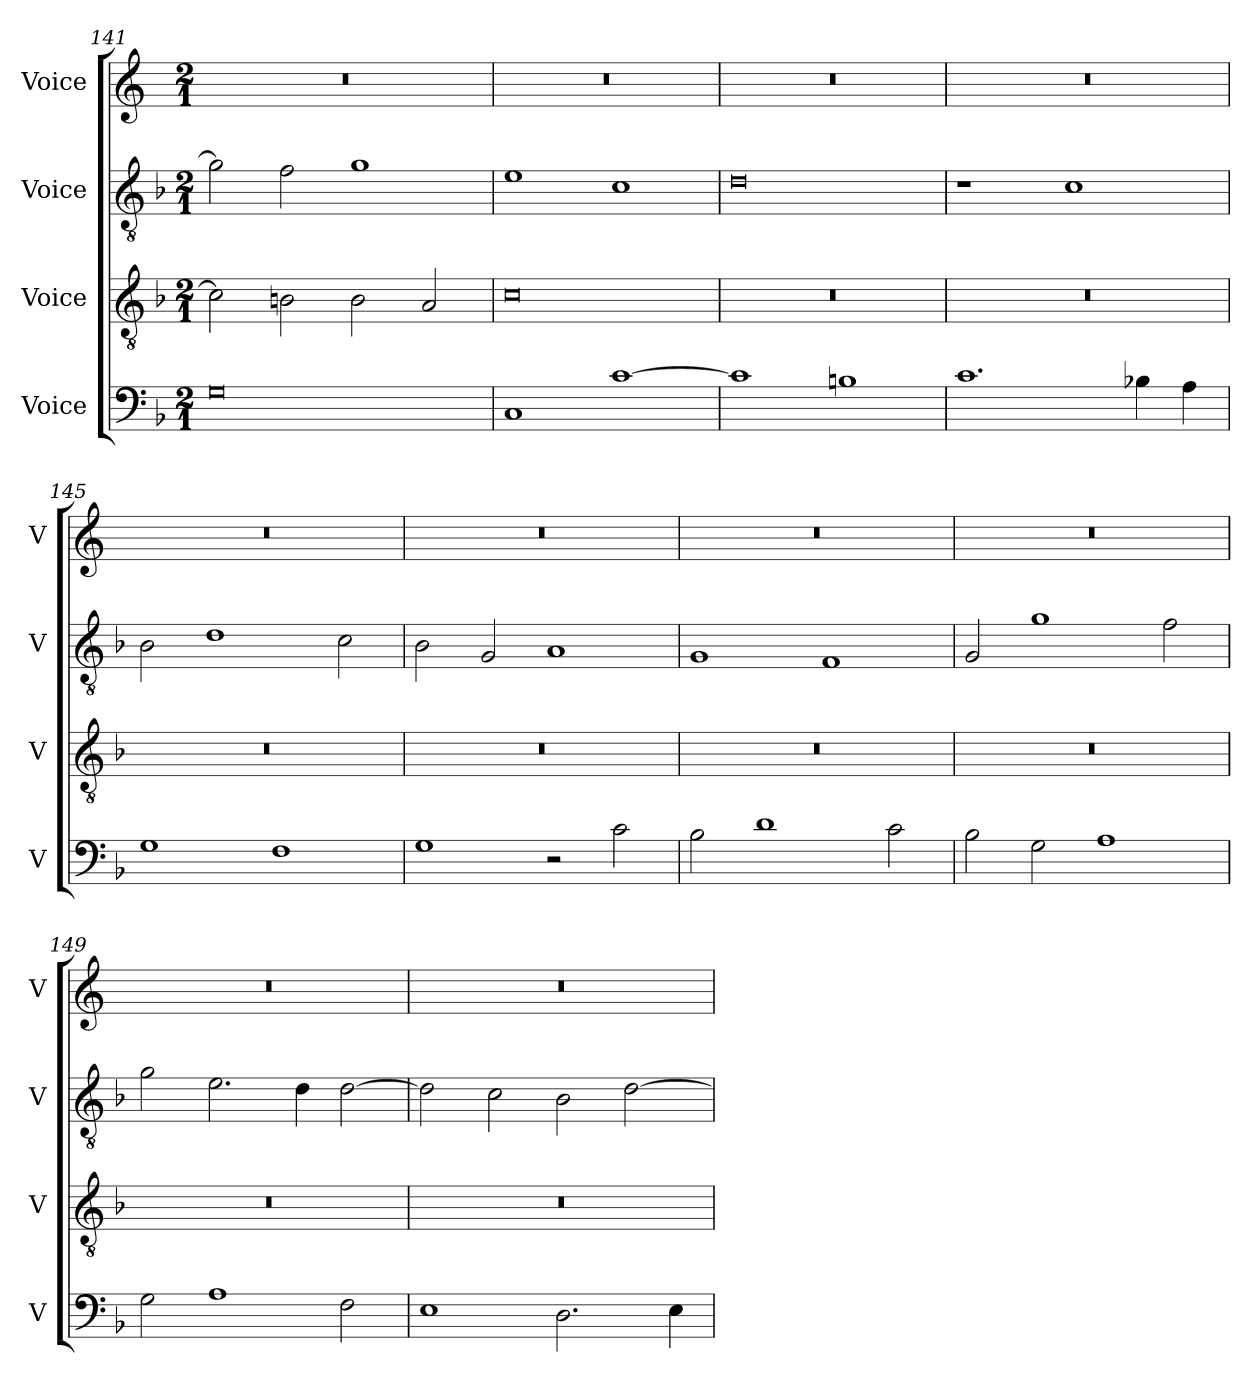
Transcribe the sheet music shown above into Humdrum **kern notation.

**kern	**kern	**kern	**kern
*part4	*part3	*part2	*part1
*staff4	*staff3	*staff2	*staff1
*I"Voice	*I"Voice	*I"Voice	*I"Voice
*I'V	*I'V	*I'V	*I'V
*clefF4	*clefGv2	*clefGv2	*clefG2
*k[b-]	*k[b-]	*k[b-]	*k[]
*M2/1	*M2/1	*M2/1	*M2/1
=141	=141	=141	=141
0G	2c\]	2g\]	0r
.	2Bn\	2f\	.
.	2B\	1g	.
.	2A/	.	.
=142	=142	=142	=142
1C	0c	1e	0r
[1c	.	1c	.
=143	=143	=143	=143
1c]	0r	0d	0r
1Bn	.	.	.
!!LO:LB:g=z
=144	=144	=144	=144
1.c	0r	1r	0r
.	.	1c	.
4B-X\	.	.	.
4A\	.	.	.
=145	=145	=145	=145
1G	0r	2B-\	0r
.	.	1d	.
1F	.	.	.
.	.	2c\	.
=146	=146	=146	=146
1G	0r	2B-\	0r
.	.	2G/	.
2r	.	1A	.
2c\	.	.	.
=147	=147	=147	=147
2B-\	0r	1G	0r
1d	.	.	.
.	.	1F	.
2c\	.	.	.
!!LO:LB:g=z
=148	=148	=148	=148
2B-\	0r	2G/	0r
2G\	.	1g	.
1A	.	.	.
.	.	2f\	.
=149	=149	=149	=149
2G\	0r	2g\	0r
1A	.	2.e\	.
.	.	4d\	.
2F\	.	[2d\	.
=150	=150	=150	=150
1E	0r	2d\]	0r
.	.	2c\	.
2.D\	.	2B-\	.
.	.	[2d\	.
4E\	.	.	.
=	=	=	=
*-	*-	*-	*-
